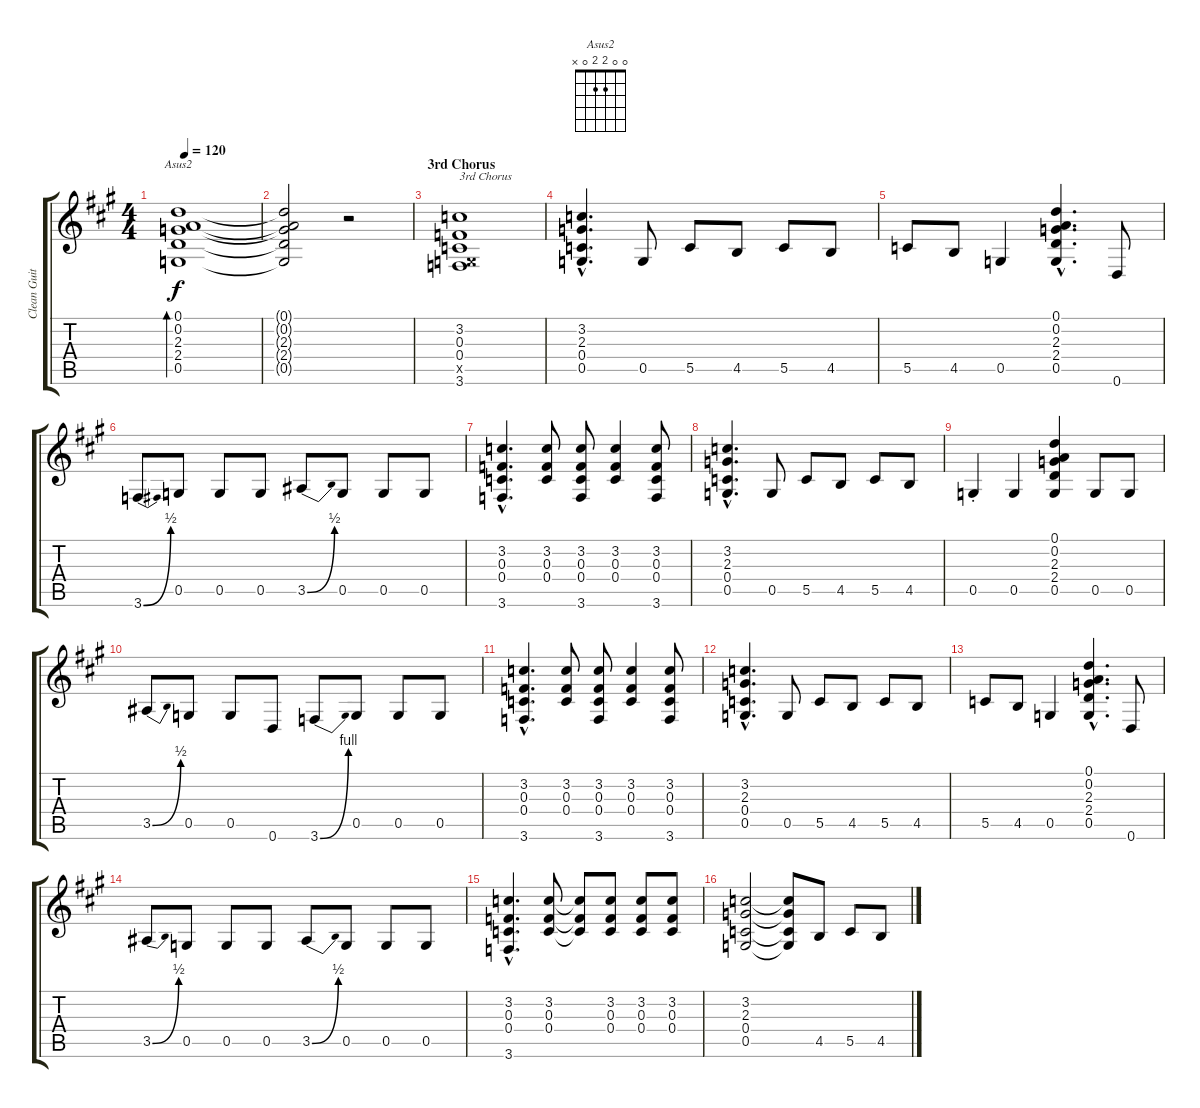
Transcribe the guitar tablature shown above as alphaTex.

\track ("Clean Guitar" "Clean Guit") {instrument acousticguitarsteel}
\staff {score tabs}
\tuning (D4 A3 F3 C3 G2 D2) {hide}
\chord ("Asus2" 0 0 2 2 0 x)
\ts (4 4)
\tempo 120
\clef g2
\ks a
(0.1 0.2 2.3 2.4 0.5).1{bd 240 ch "Asus2" dy f} |
(0.1{t} 0.2{t} 2.3{t} 2.4{t} 0.5{t}).2 r.2 |
\section ("" "3rd Chorus")
(3.2 0.3 0.4 0.5{x} 3.6).1{txt "3rd Chorus"} |
(3.2{hac} 2.3{hac} 0.4{hac} 0.5{hac}).4{d} 0.5.8 5.5.8 4.5.8 5.5.8 4.5.8 |
5.5.8 4.5.8 0.5.4 (0.1{hac} 0.2{hac} 2.3{hac} 2.4{hac} 0.5{hac}).4{d} 0.6.8 |
3.6{be (bend 0 0 60 2)}.8 0.5.8 0.5.8 0.5.8 3.5{be (bend 0 0 60 2)}.8 0.5.8 0.5.8 0.5.8 |
(3.2{hac} 0.3{hac} 0.4{hac} 3.6{hac}).4{d} (3.2 0.3 0.4).8 (3.2 0.3 0.4 3.6).8 (3.2 0.3 0.4).4 (3.2 0.3 0.4 3.6).8 |
(3.2{hac} 2.3{hac} 0.4{hac} 0.5{hac}).4{d} 0.5.8 5.5.8 4.5.8 5.5.8 4.5.8 |
0.5{st}.4 0.5.4 (0.1 0.2 2.3 2.4 0.5).4 0.5.8 0.5.8 |
3.5{be (bend 0 0 60 2)}.8 0.5.8 0.5.8 0.6.8 3.6{be (bend 0 0 60 4)}.8 0.5.8 0.5.8 0.5.8 |
(3.2{hac} 0.3{hac} 0.4{hac} 3.6{hac}).4{d} (3.2 0.3 0.4).8 (3.2 0.3 0.4 3.6).8 (3.2 0.3 0.4).4 (3.2 0.3 0.4 3.6).8 |
(3.2{hac} 2.3{hac} 0.4{hac} 0.5{hac}).4{d} 0.5.8 5.5.8 4.5.8 5.5.8 4.5.8 |
5.5.8 4.5.8 0.5.4 (0.1{hac} 0.2{hac} 2.3{hac} 2.4{hac} 0.5{hac}).4{d} 0.6.8 |
3.5{be (bend 0 0 60 2)}.8 0.5.8 0.5.8 0.5.8 3.5{be (bend 0 0 60 2)}.8 0.5.8 0.5.8 0.5.8 |
(3.2{hac} 0.3{hac} 0.4{hac} 3.6{hac}).4{d} (3.2 0.3 0.4).8 (3.2{t} 0.3{t} 0.4{t}).8 (3.2 0.3 0.4).8 (3.2 0.3 0.4).8 (3.2 0.3 0.4).8 |
(3.2 2.3 0.4 0.5).2 (3.2{t} 2.3{t} 0.4{t} 0.5{t}).8 4.5.8 5.5.8 4.5.8
